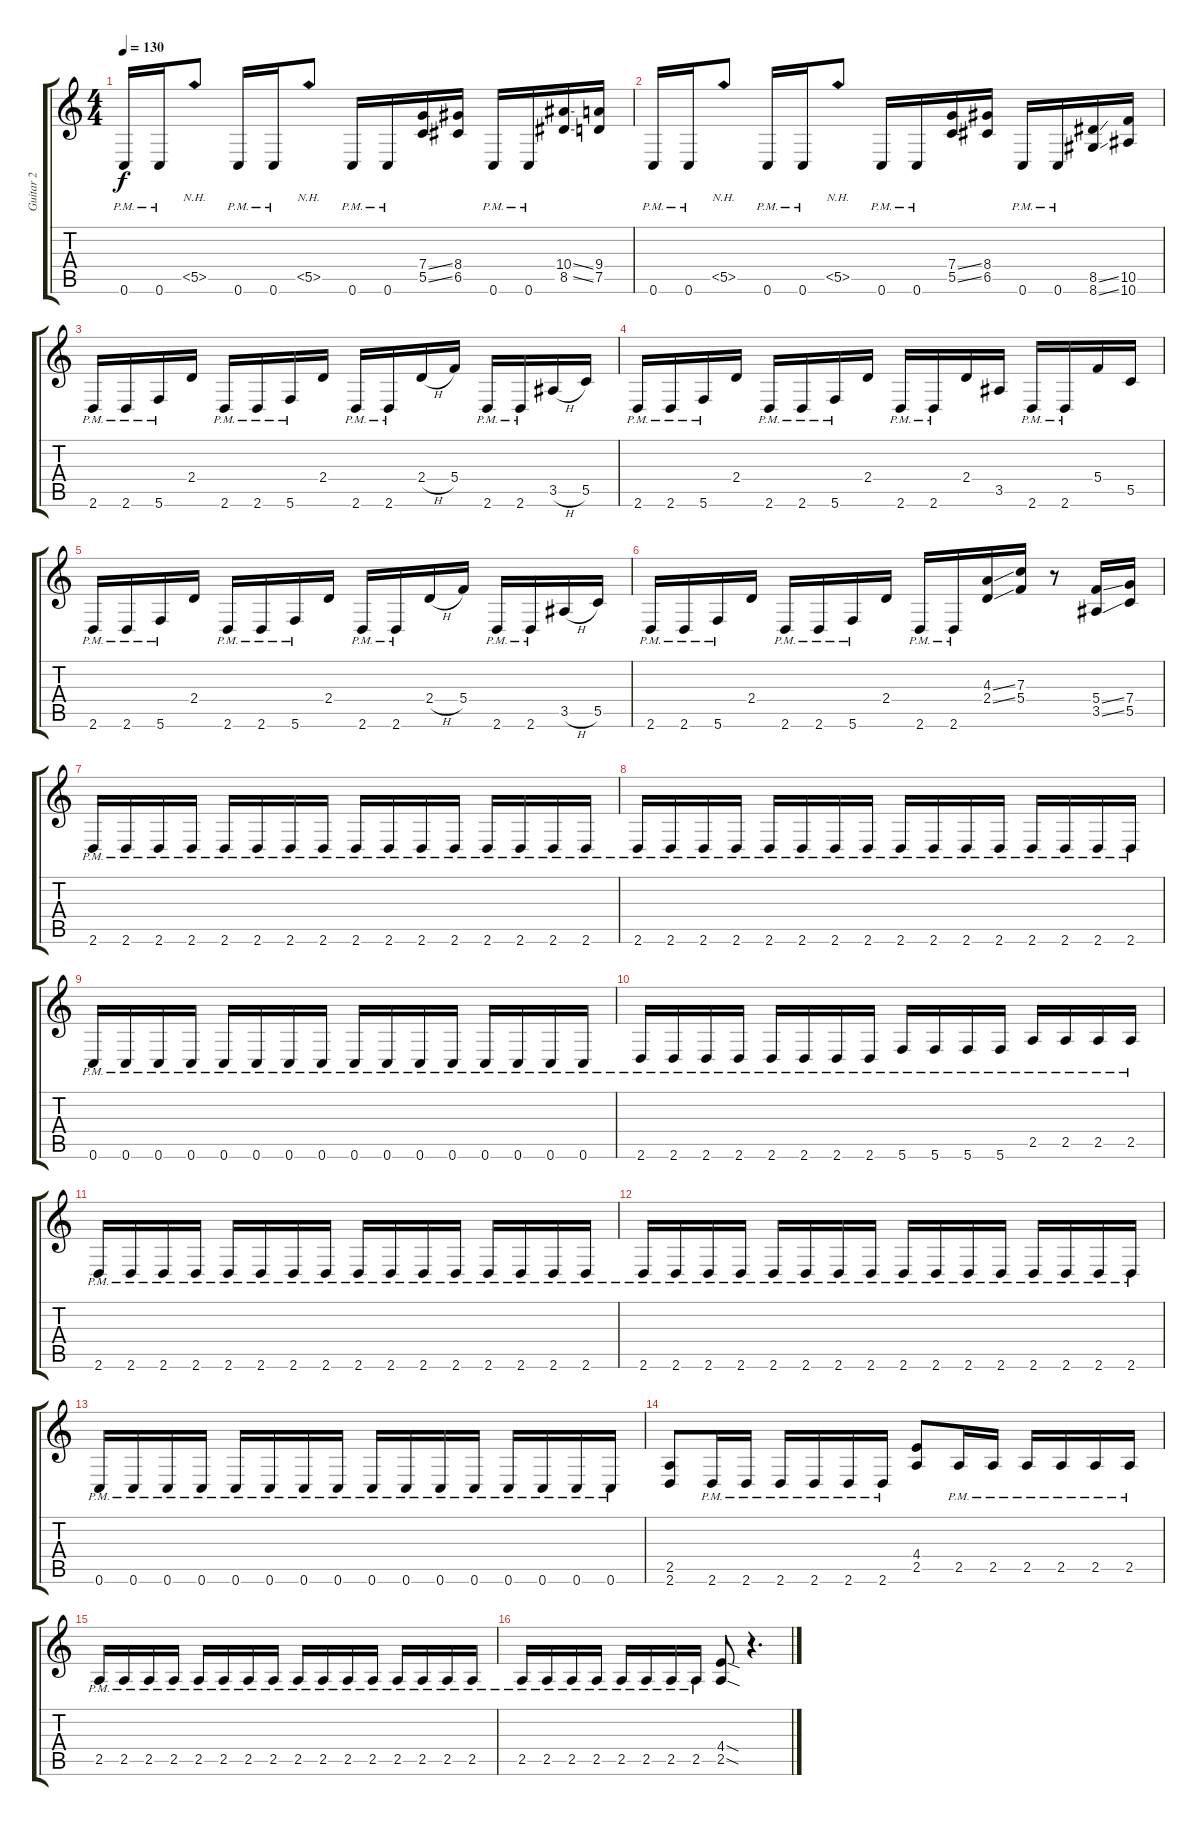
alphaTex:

\track ("Guitar 2" "Guitar 2") {instrument distortionguitar}
\staff {score tabs}
\tuning (D4 A3 F3 C3 G2 C2) {hide}
\ts (4 4)
\tempo 130
\clef g2
\ks c
0.6{pm}.16{dy f} 0.6{pm}.16 5.5{nh}.8 0.6{pm}.16 0.6{pm}.16 5.5{nh}.8 0.6{pm}.16 0.6{pm}.16 (7.4{ss} 5.5{ss}).16 (8.4 6.5).16 0.6{pm}.16 0.6{pm}.16 (10.4{ss} 8.5{ss}).16 (9.4 7.5).16 |
0.6{pm}.16 0.6{pm}.16 5.5{nh}.8 0.6{pm}.16 0.6{pm}.16 5.5{nh}.8 0.6{pm}.16 0.6{pm}.16 (7.4{ss} 5.5{ss}).16 (8.4 6.5).16 0.6{pm}.16 0.6{pm}.16 (8.5{ss} 8.6{ss}).16 (10.5 10.6).16 |
2.6{pm}.16 2.6{pm}.16 5.6{pm}.16 2.4.16 2.6{pm}.16 2.6{pm}.16 5.6{pm}.16 2.4.16 2.6{pm}.16 2.6{pm}.16 2.4{h}.16 5.4.16 2.6{pm}.16 2.6{pm}.16 3.5{h}.16 5.5.16 |
2.6{pm}.16 2.6{pm}.16 5.6{pm}.16 2.4.16 2.6{pm}.16 2.6{pm}.16 5.6{pm}.16 2.4.16 2.6{pm}.16 2.6{pm}.16 2.4.16 3.5.16 2.6{pm}.16 2.6{pm}.16 5.4.16 5.5.16 |
2.6{pm}.16 2.6{pm}.16 5.6{pm}.16 2.4.16 2.6{pm}.16 2.6{pm}.16 5.6{pm}.16 2.4.16 2.6{pm}.16 2.6{pm}.16 2.4{h}.16 5.4.16 2.6{pm}.16 2.6{pm}.16 3.5{h}.16 5.5.16 |
2.6{pm}.16 2.6{pm}.16 5.6{pm}.16 2.4.16 2.6{pm}.16 2.6{pm}.16 5.6{pm}.16 2.4.16 2.6{pm}.16 2.6{pm}.16 (4.3{ss} 2.4{ss}).16 (7.3 5.4).16 r.8 (5.4{ss} 3.5{ss}).16 (7.4 5.5).16 |
2.6{pm}.16 2.6{pm}.16 2.6{pm}.16 2.6{pm}.16 2.6{pm}.16 2.6{pm}.16 2.6{pm}.16 2.6{pm}.16 2.6{pm}.16 2.6{pm}.16 2.6{pm}.16 2.6{pm}.16 2.6{pm}.16 2.6{pm}.16 2.6{pm}.16 2.6{pm}.16 |
2.6{pm}.16 2.6{pm}.16 2.6{pm}.16 2.6{pm}.16 2.6{pm}.16 2.6{pm}.16 2.6{pm}.16 2.6{pm}.16 2.6{pm}.16 2.6{pm}.16 2.6{pm}.16 2.6{pm}.16 2.6{pm}.16 2.6{pm}.16 2.6{pm}.16 2.6{pm}.16 |
0.6{pm}.16 0.6{pm}.16 0.6{pm}.16 0.6{pm}.16 0.6{pm}.16 0.6{pm}.16 0.6{pm}.16 0.6{pm}.16 0.6{pm}.16 0.6{pm}.16 0.6{pm}.16 0.6{pm}.16 0.6{pm}.16 0.6{pm}.16 0.6{pm}.16 0.6{pm}.16 |
2.6{pm}.16 2.6{pm}.16 2.6{pm}.16 2.6{pm}.16 2.6{pm}.16 2.6{pm}.16 2.6{pm}.16 2.6{pm}.16 5.6{pm}.16 5.6{pm}.16 5.6{pm}.16 5.6{pm}.16 2.5{pm}.16 2.5{pm}.16 2.5{pm}.16 2.5{pm}.16 |
2.6{pm}.16 2.6{pm}.16 2.6{pm}.16 2.6{pm}.16 2.6{pm}.16 2.6{pm}.16 2.6{pm}.16 2.6{pm}.16 2.6{pm}.16 2.6{pm}.16 2.6{pm}.16 2.6{pm}.16 2.6{pm}.16 2.6{pm}.16 2.6{pm}.16 2.6{pm}.16 |
2.6{pm}.16 2.6{pm}.16 2.6{pm}.16 2.6{pm}.16 2.6{pm}.16 2.6{pm}.16 2.6{pm}.16 2.6{pm}.16 2.6{pm}.16 2.6{pm}.16 2.6{pm}.16 2.6{pm}.16 2.6{pm}.16 2.6{pm}.16 2.6{pm}.16 2.6{pm}.16 |
0.6{pm}.16 0.6{pm}.16 0.6{pm}.16 0.6{pm}.16 0.6{pm}.16 0.6{pm}.16 0.6{pm}.16 0.6{pm}.16 0.6{pm}.16 0.6{pm}.16 0.6{pm}.16 0.6{pm}.16 0.6{pm}.16 0.6{pm}.16 0.6{pm}.16 0.6{pm}.16 |
(2.5 2.6).8 2.6{pm}.16 2.6{pm}.16 2.6{pm}.16 2.6{pm}.16 2.6{pm}.16 2.6{pm}.16 (4.4 2.5).8 2.5{pm}.16 2.5{pm}.16 2.5{pm}.16 2.5{pm}.16 2.5{pm}.16 2.5{pm}.16 |
2.5{pm}.16 2.5{pm}.16 2.5{pm}.16 2.5{pm}.16 2.5{pm}.16 2.5{pm}.16 2.5{pm}.16 2.5{pm}.16 2.5{pm}.16 2.5{pm}.16 2.5{pm}.16 2.5{pm}.16 2.5{pm}.16 2.5{pm}.16 2.5{pm}.16 2.5{pm}.16 |
2.5{pm}.16 2.5{pm}.16 2.5{pm}.16 2.5{pm}.16 2.5{pm}.16 2.5{pm}.16 2.5{pm}.16 2.5{pm}.16 (4.4{sod} 2.5{sod}).8 r.4{d}
